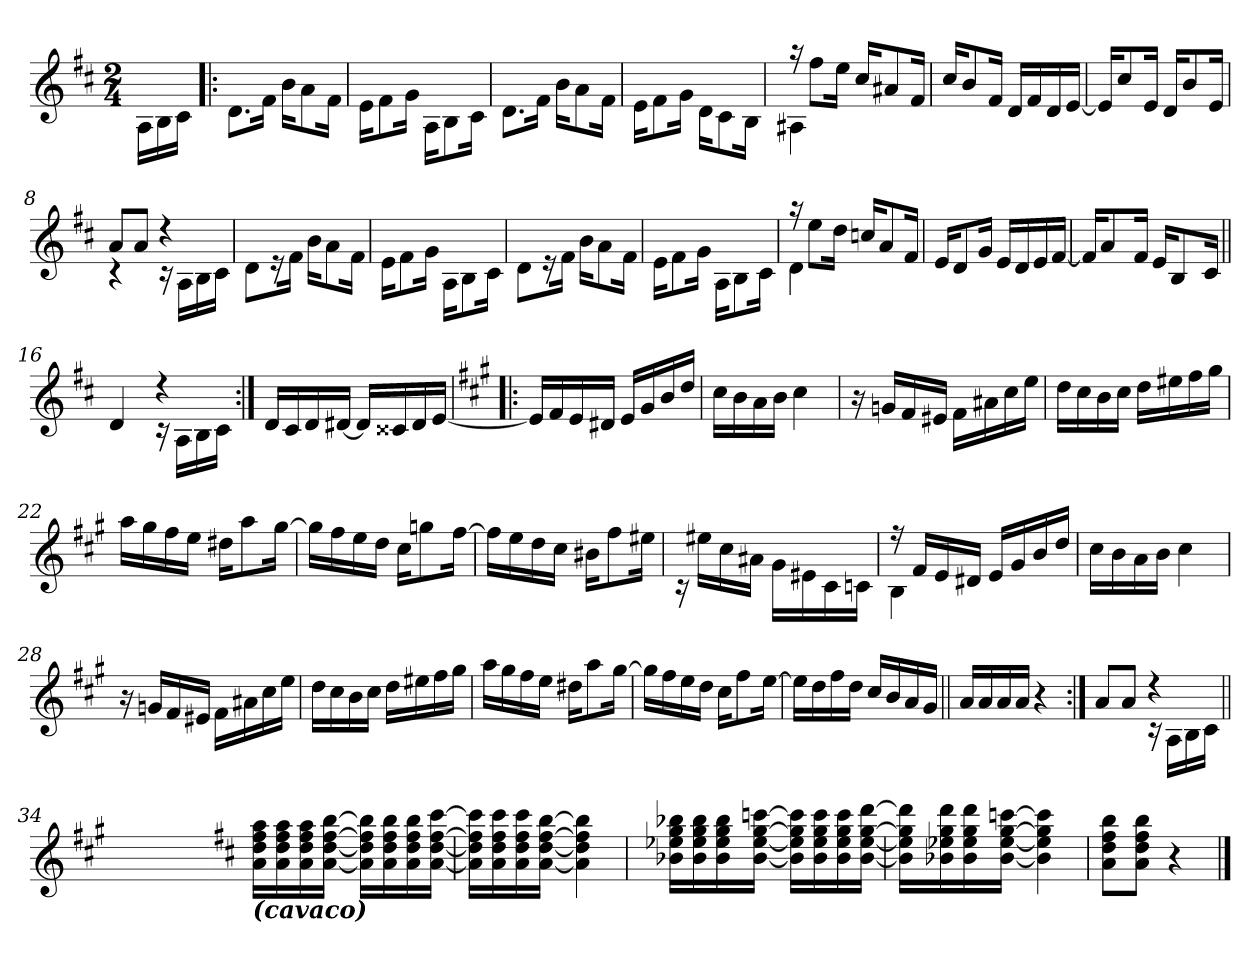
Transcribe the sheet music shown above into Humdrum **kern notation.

**kern
*part1
*staff1
*clefG2
*k[f#c#]
*D:
*M2/4
=
16A!\LL
16B!\
16c#!\JJ
=1!|:
*^
2ryy	8.d!\L
.	16f#!\Jk
.	16b!\KL
.	8a!\
.	16f#!\Jk
=2	=2
2ryy	16e!\KL
.	8f#!\
.	16g!\Jk
.	16A!\KL
.	8B!\
.	16c#!\Jk
=3	=3
2ryy	8.d!\L
.	16f#!\Jk
.	16b!\KL
.	8a!\
.	16f#!\Jk
=4	=4
2ryy	16e!\KL
.	8f#!\
.	16g!\Jk
.	16d!\KL
.	8c#!\
.	16B!\Jk
!!LO:LB:g=z	!!
=5	=5
16r	4A#X!\
8ff#\L	.
16ee\Jk	.
16cc#/KL	4ryy
8a#X/	.
16f#/Jk	.
*v	*v
=6
16cc#/KL
8b/
16f#/Jk
16d/LL
16f#/
16d/
[16e/JJ
=7
16e/KL]
8cc#/
16e/Jk
16d/KL
8b/
16e/Jk
=8
*^
8a/L	4rc
8a/J	.
4r	16rc
.	16A!\LL
.	16B!\
.	16c#!\JJ
=9	=9
2ryy	8d!\L
.	16r
.	16f#!\Jk
.	16b!\KL
.	8a!\
.	16f#!\Jk
!!LO:LB:g=z	!!
=10	=10
2ryy	16e!\KL
.	8f#!\
.	16g!\Jk
.	16A!\KL
.	8B!\
.	16c#!\Jk
=11	=11
2ryy	8d!\L
.	16r
.	16f#!\Jk
.	16b!\KL
.	8a!\
.	16f#!\Jk
=12	=12
2ryy	16e!\KL
.	8f#!\
.	16g!\Jk
.	16A!\KL
.	8B!\
.	16c#!\Jk
=13	=13
16r	4d!\
8ee\L	.
16dd\Jk	.
16ccn/KL	4ryy
8a/	.
16f#/Jk	.
*v	*v
=14
16e/KL
8d/
16g/Jk
16e/LL
16d/
16e/
[16f#/JJ
!!LO:LB:g=z
=15
*^
16f#/KL]	8ryy
8a/	.
.	8ryy
16f#/Jk	.
16e/KL	8ryy
8B/	.
.	8ryy
16c#/Jk	.
=16||	=16||
4d/	4ryy
4r	16rc
.	16A!\LL
.	16B!\
.	16c#!\JJ
*v	*v
=17:|!
16d/LL
16c#/
16d/
[16d#X/JJ
16d#/LL]
16c##X/
16d#/
[16e/JJ
=18!|:
*k[f#c#g#]
*A:
16e/LL]
16f#/
16e/
16d#X/JJ
16e/LL
16g#/
16b/
16dd/JJ
!!LO:LB:g=z
=19
16cc#\LL
16b\
16a\
16b\JJ
4cc#\
=20
16r
16gn/LL
16f#/
16e#X/JJ
16f#\LL
16a#X\
16cc#\
16ee\JJ
=21
16dd\LL
16cc#\
16b\
16cc#\JJ
16dd\LL
16ee#X\
16ff#\
16gg#\JJ
=22
16aa\LL
16gg#\
16ff#\
16ee\JJ
16dd#X\KL
8aa\
[16gg#\Jk
!!LO:LB:g=z
=23
16gg#\LL]
16ff#\
16ee\
16dd\JJ
16cc#\KL
8ggn\
[16ff#\Jk
=24
16ff#\LL]
16ee\
16dd\
16cc#\JJ
16b#X\KL
8ff#\
16ee#X\Jk
=25
*^
2raayy	16rc
.	16ee#X!\LL
.	16cc#!\
.	16a#X!\JJ
.	16g#!\LL
.	16e#X!\
.	16c#!\
.	16cn!\JJ
=26	=26
16r	4B!\
16f#/LL	.
16e/	.
16d#X/JJ	.
16e/LL	4ryy
16g#/	.
16b/	.
16dd/JJ	.
*v	*v
!!LO:LB:g=z
=27
16cc#\LL
16b\
16a\
16b\JJ
4cc#\
=28
16r
16gn/LL
16f#/
16e#X/JJ
16f#\LL
16a#X\
16cc#\
16ee\JJ
=29
16dd\LL
16cc#\
16b\
16cc#\JJ
16dd\LL
16ee#X\
16ff#\
16gg#\JJ
=30
16aa\LL
16gg#\
16ff#\
16ee\JJ
16dd#X\KL
8aa\
[16gg#\Jk
!!LO:LB:g=z
=31
16gg#\LL]
16ff#\
16ee\
16dd\JJ
16cc#\KL
8ff#\
[16ee\Jk
=32
16ee\LL]
16dd\
16ff#\
16dd\JJ
16cc#/LL
16b/
16a/
16g#/JJ
=33||
16a/LL
16a/
16a/
16a/JJ
4r
=34:|!
*^
8a/L	4ryy
8a/J	.
4r	16rc
.	16A!\LL
.	16B!\
.	16c#!\JJ
*v	*v
=34X1||
*stria0
2ryy
!!LO:LB:g=z
=35-
*stria5
*k[f#c#]
*D:
!LO:TX:b:Bi:t=(cavaco)
16a\ 16dd\ 16ff#\ 16aa\LL
16a\ 16dd\ 16ff#\ 16aa\
16a\ 16dd\ 16ff#\ 16aa\
[16a\ [16dd\ [16ff#\ [16bb\JJ
16a\] 16dd\] 16ff#\] 16bb\]LL
16a\ 16dd\ 16ff#\ 16bb\
16a\ 16dd\ 16ff#\ 16bb\
[16a\ [16dd\ [16ff#\ [16ccc#\JJ
=36
16a\] 16dd\] 16ff#\] 16ccc#\]LL
16a\ 16dd\ 16ff#\ 16ccc#\
16a\ 16dd\ 16ff#\ 16ccc#\
[16a\ [16dd\ [16ff#\ [16bb\JJ
4a\] 4dd\] 4ff#\] 4bb\]
=37
16b-X\ 16ee-X\ 16gg\ 16bb-X\LL
16b-\ 16ee-\ 16gg\ 16bb-\
16b-\ 16ee-\ 16gg\ 16bb-\
[16b-\ [16ee-\ [16gg\ [16cccn\JJ
16b-\] 16ee-\] 16gg\] 16ccc\]LL
16b-\ 16ee-\ 16gg\ 16ccc\
16b-\ 16ee-\ 16gg\ 16ccc\
[16b-\ [16ee-\ [16gg\ [16ddd\JJ
=38
16b-\] 16ee-\] 16gg\] 16ddd\]LL
16b-X\ 16ee-X\ 16gg\ 16ddd\
16b-\ 16ee-\ 16gg\ 16ddd\
[16b-\ [16ee-\ [16gg\ [16cccn\JJ
4b-\] 4ee-\] 4gg\] 4ccc\]
=39
8a\ 8dd\ 8ff#\ 8bb\L
8a\ 8dd\ 8ff#\ 8bb\J
4r
==
*-
